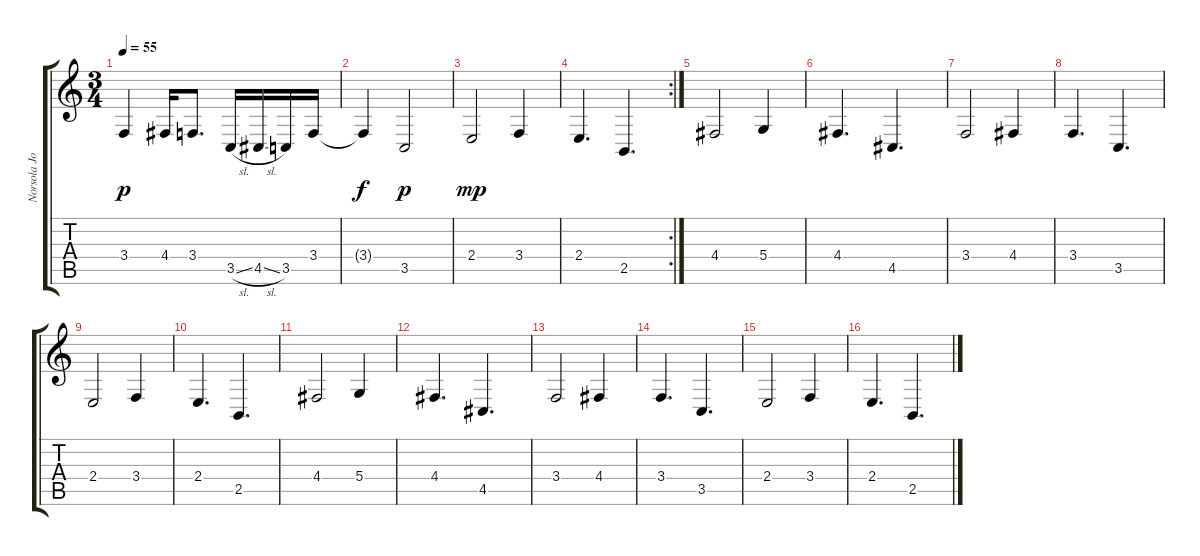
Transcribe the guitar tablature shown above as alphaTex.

\track ("Norsola Johnson" "Norsola Jo") {instrument cello}
\staff {score tabs}
\tuning (E4 B3 G3 D3 A2 E2) {hide}
\ts (3 4)
\tempo 55
\clef g2
\ks c
3.4.4{dy p} 4.4.16 3.4.8{d} 3.5{sl}.16 4.5{sl}.16 3.5.16 3.4.16 |
3.4{t}.4{dy f} 3.5.2{dy p} |
2.4.2{dy mp} 3.4.4 |
\rc 2
2.4.4{d} 2.5.4{d} |
4.4.2 5.4.4 |
4.4.4{d} 4.5.4{d} |
3.4.2 4.4.4 |
3.4.4{d} 3.5.4{d} |
2.4.2 3.4.4 |
2.4.4{d} 2.5.4{d} |
4.4.2 5.4.4 |
4.4.4{d} 4.5.4{d} |
3.4.2 4.4.4 |
3.4.4{d} 3.5.4{d} |
2.4.2 3.4.4 |
2.4.4{d} 2.5.4{d}
